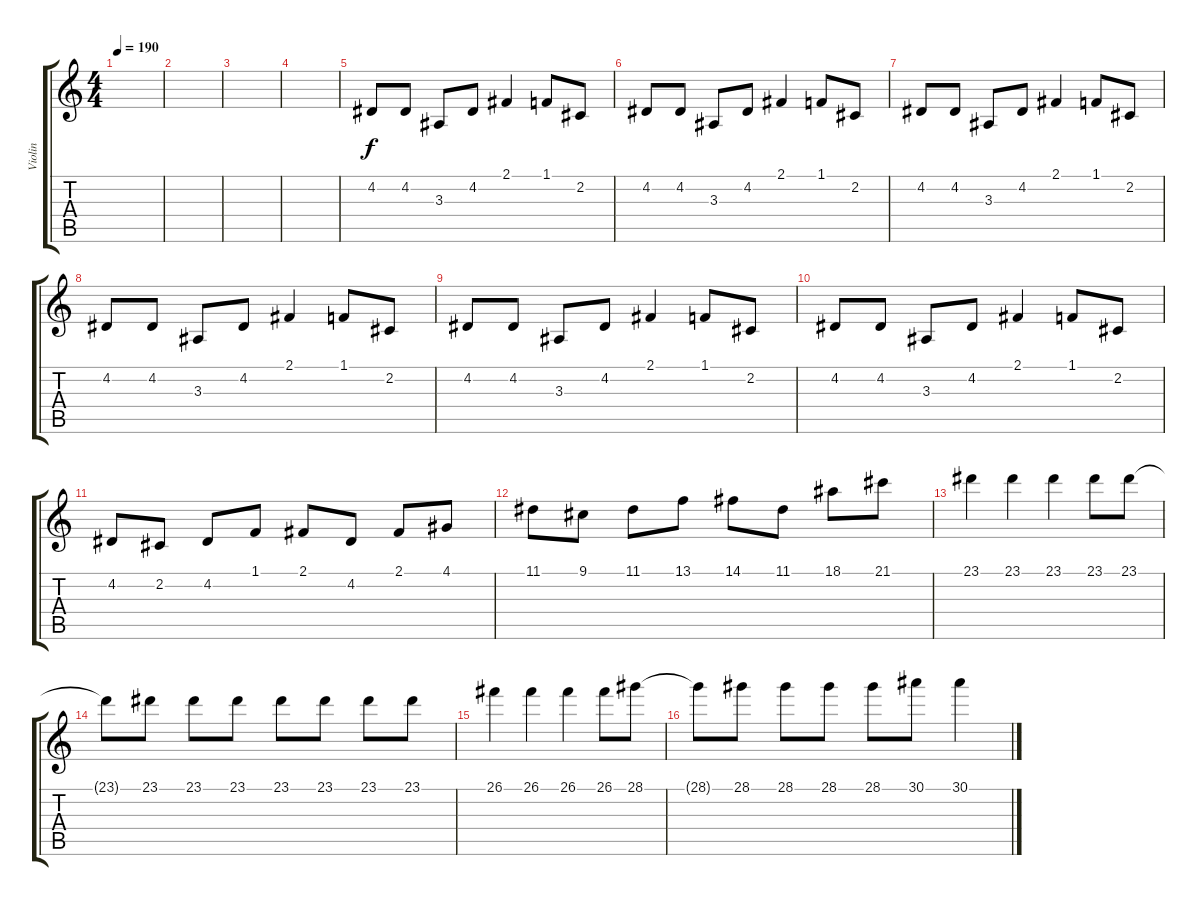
\track ("Violin" "Violin") {instrument violin}
\staff {score tabs}
\tuning (E4 B3 G3 D3 A2 E2) {hide}
\ts (4 4)
\tempo 190
\clef g2
\ks c
|
|
|
|
4.2.8 4.2.8 3.3.8 4.2.8 2.1.4 1.1.8 2.2.8 |
4.2.8 4.2.8 3.3.8 4.2.8 2.1.4 1.1.8 2.2.8 |
4.2.8 4.2.8 3.3.8 4.2.8 2.1.4 1.1.8 2.2.8 |
4.2.8 4.2.8 3.3.8 4.2.8 2.1.4 1.1.8 2.2.8 |
4.2.8 4.2.8 3.3.8 4.2.8 2.1.4 1.1.8 2.2.8 |
4.2.8 4.2.8 3.3.8 4.2.8 2.1.4 1.1.8 2.2.8 |
4.2.8 2.2.8 4.2.8 1.1.8 2.1.8 4.2.8 2.1.8 4.1.8 |
11.1.8 9.1.8 11.1.8 13.1.8 14.1.8 11.1.8 18.1.8 21.1.8 |
23.1.4 23.1.4 23.1.4 23.1.8 23.1.8 |
23.1{t}.8 23.1.8 23.1.8 23.1.8 23.1.8 23.1.8 23.1.8 23.1.8 |
26.1.4 26.1.4 26.1.4 26.1.8 28.1.8 |
28.1{t}.8 28.1.8 28.1.8 28.1.8 28.1.8 30.1.8 30.1.4
